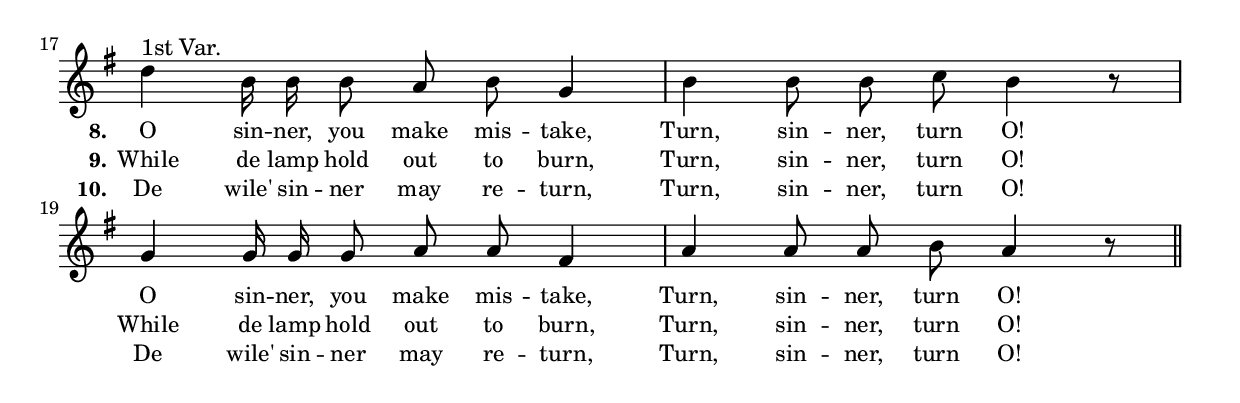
% 048-p3.ly - Score sheet for "Turn, sinner, turn O!"
% Copyright (C) 2007  Marcus Brinkmann <marcus@gnu.org>
%
% This score sheet is free software; you can redistribute it and/or
% modify it under the terms of the Creative Commons Legal Code
% Attribution-ShareALike as published by Creative Commons; either
% version 2.0 of the License, or (at your option) any later version.
%
% This score sheet is distributed in the hope that it will be useful,
% but WITHOUT ANY WARRANTY; without even the implied warranty of
% MERCHANTABILITY or FITNESS FOR A PARTICULAR PURPOSE.  See the
% Creative Commons Legal Code Attribution-ShareALike for more details.
%
% You should have received a copy of the Creative Commons Legal Code
% Attribution-ShareALike along with this score sheet; if not, write to
% Creative Commons, 543 Howard Street, 5th Floor,
% San Francisco, CA 94105-3013  United States

\version "2.10.0"

%\header
%{
%  title = "Turn, Sinner, Turn O!"
%  composer = "trad."
%}

melody =
<<
     \context Voice
    {
	\set Staff.midiInstrument = "acoustic grand"
	\override Staff.VerticalAxisGroup #'minimum-Y-extent = #'(0 . 0)
	
	\autoBeamOff

	\time 4/4
	\clef violin
	\key g \major

	\set Score.currentBarNumber = #17

	% Force bar number at beginning.
	\bar ""

	d''4^\markup{1st Var.} b'16 b' b'8 a' b' g'4 | b'4 b'8 b' c'' b'4 r8 |
	g'4 g'16 g' g'8 a' a' fis'4 | a'4 a'8 a' b' a'4 r8 \bar "||"
    }

    \lyricsto "" \new Lyrics
    {
        \override LyricText #'font-size = #0
        \override StanzaNumber #'font-size = #-1

	\set stanza = "8."
	O sin -- ner, you make mis -- take, Turn, sin -- ner, turn O!
	O sin -- ner, you make mis -- take, Turn, sin -- ner, turn O!
    }

    \lyricsto "" \new Lyrics
    {
        \override LyricText #'font-size = #0
        \override StanzaNumber #'font-size = #-1

	\set stanza = "9."
	While de lamp hold out to burn, Turn, sin -- ner, turn O!
	While de lamp hold out to burn, Turn, sin -- ner, turn O!
    }

    \lyricsto "" \new Lyrics
    {
        \override LyricText #'font-size = #0
        \override StanzaNumber #'font-size = #-1

	\set stanza = "10."
	De wile' sin -- ner may re -- turn, Turn, sin -- ner, turn O!
	De wile' sin -- ner may re -- turn, Turn, sin -- ner, turn O!
    }
>>


\score
{
  \new Staff { \melody }

  \layout
  {
    indent = 0.0
    \context
    {
      \Staff
      \remove "Time_signature_engraver"
    }
  }
}


\score
{
  \new Staff { \unfoldRepeats \melody }

  
  \midi {
    \context {
      \Score
      tempoWholesPerMinute = #(ly:make-moment 80 4)
      }
    }


}
